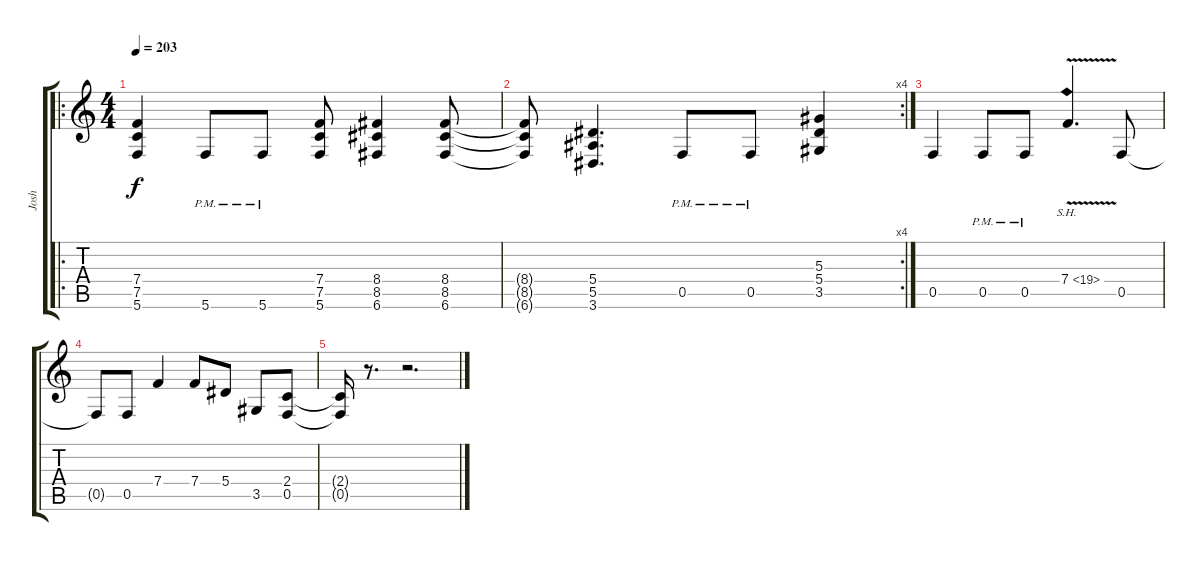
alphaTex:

\track ("Josh" "Josh") {instrument distortionguitar}
\staff {score tabs}
\tuning (C4 G3 Eb3 Bb2 F2 C2) {hide}
\ro
\ts (4 4)
\section ("" "")
\tempo 203
\clef g2
\ks c
(7.4 7.5 5.6).4{dy f} 5.6{pm}.8 5.6{pm}.8 (7.4 7.5 5.6).8 (8.4 8.5 6.6).4 (8.4 8.5 6.6).8 |
\rc 4
(8.4{t} 8.5{t} 6.6{t}).8 (5.4 5.5 3.6).4{d} 0.5{pm}.8 0.5{pm}.8 (5.3 5.4 3.5).4 |
0.5.4 0.5{pm}.8 0.5{pm}.8 7.4{sh 12 v}.4{d} 0.5.8 |
0.5{t}.8 0.5.8 7.4.4 7.4.8 5.4.8 3.5.8 (2.4 0.5).8 |
(2.4{t} 0.5{t}).16 r.8{d} r.2{d}
